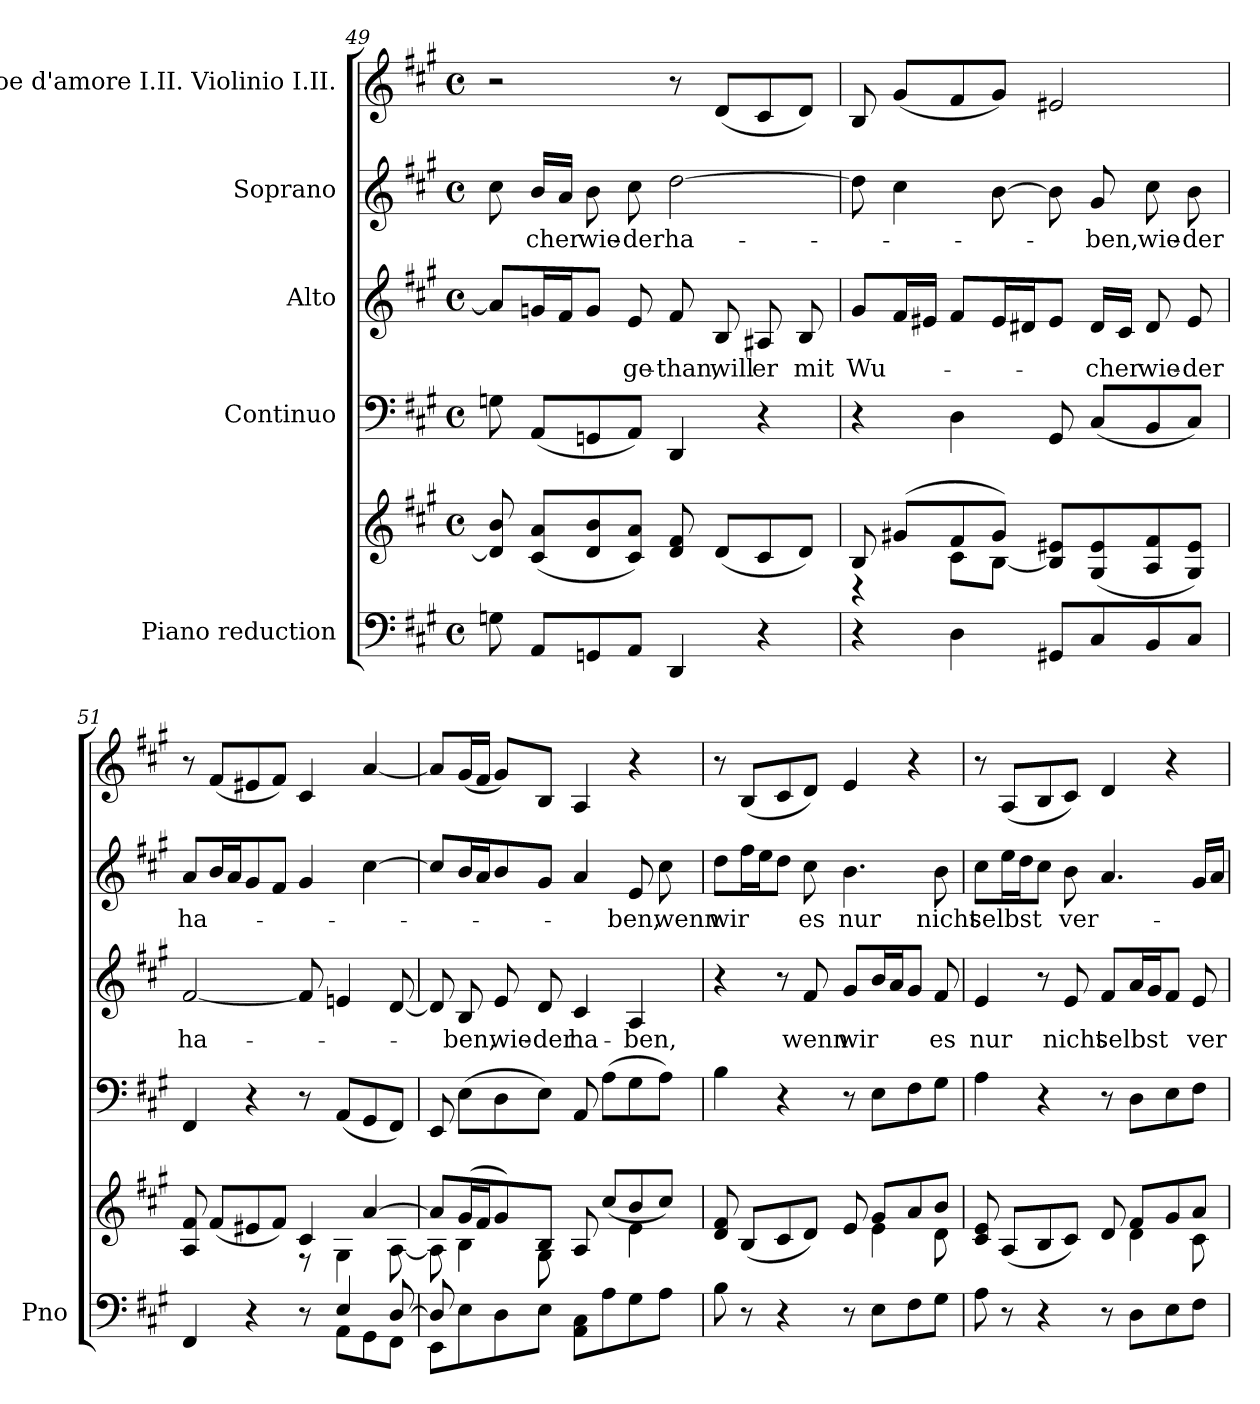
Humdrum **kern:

**kern	**kern	**kern	**kern	**text	**kern	**text	**kern
*part5	*part5	*part4	*part3	*part3	*part2	*part2	*part1
*staff6	*staff5	*staff4	*staff3	*staff3	*staff2	*staff2	*staff1
*I"Piano reduction	*	*I"Continuo	*I"Alto	*	*I"Soprano	*	*I"Oboe d'amore I.II. Violinio I.II.
*I'Pno	*	*	*	*	*	*	*
*clefF4	*clefG2	*clefF4	*clefG2	*	*clefG2	*	*clefG2
*k[f#c#g#]	*k[f#c#g#]	*k[f#c#g#]	*k[f#c#g#]	*	*k[f#c#g#]	*	*k[f#c#g#]
*M4/4	*M4/4	*M4/4	*M4/4	*	*M4/4	*	*M4/4
*met(c)	*met(c)	*met(c)	*met(c)	*	*met(c)	*	*met(c)
=49	=49	=49	=49	=49	=49	=49	=49
8Gn\	8d/] 8b/	8Gn\	8a/L]	.	8cc#\	.	2r
!	!	!	!	!	!	!LO:LY:b	!
8AA/L	(8c#/ 8a/L	(8AA/L	16gn/L	.	16b/LL	-cher	.
.	.	.	16f#/J	.	16a/JJ	.	.
!	!	!	!	!	!	!LO:LY:b	!
8GGn/	8d/ 8b/	8GGn/	8g/J	.	8b\	wie-	.
!	!	!	!	!LO:LY:b	!	!LO:LY:b	!
8AA/J	8c#/ 8a/J)	8AA/J)	8e/	-ge-	8cc#\	-der	.
!	!	!	!	!LO:LY:b	!	!LO:LY:b	!
4DD/	8d/ 8f#/	4DD/	8f#/	-than,	[2dd\	ha-	8r
!	!	!	!	!LO:LY:b	!	!	!
.	(8d/L	.	8B/	will	.	.	(8d/L
!	!	!	!	!LO:LY:b	!	!	!
4r	8c#/	4r	8A#X/	er	.	.	8c#/
!	!	!	!	!LO:LY:b	!	!	!
.	8d/J)	.	8B/	mit	.	.	8d/J)
!!LO:PB:g=z
=50	=50	=50	=50	=50	=50	=50	=50
*	*^	*	*	*	*	*	*
!	!	!	!	!	!LO:LY:b	!	!	!
4r	8B/	4r	4r	8g#/L	Wu-	8dd\]	.	8B/
.	(8g#X/L	.	.	16f#/L	.	4cc#\	.	(8g#/L
.	.	.	.	16e#X/JJ	.	.	.	.
4D\	8f#/	8c#\L	4D\	8f#/L	.	.	.	8f#/
.	8g#/J)	[8B\J	.	16e#/L	.	[8b\	.	8g#/J)
.	.	.	.	16d#X/J	.	.	.	.
8GG#X/L	8B/] 8e#X/L	2ryy	8GG#/	8e#/J	.	8b\]	.	2e#X/
!	!	!	!	!	!LO:LY:b	!	!LO:LY:b	!
8C#/	(<8G#/ 8e#/	.	(8C#/L	16d#/LL	-cher	8g#/	-ben,	.
.	.	.	.	16c#/JJ	.	.	.	.
!	!	!	!	!	!LO:LY:b	!	!LO:LY:b	!
8BB/	8A/ 8f#/	.	8BB/	8d#/	wie-	8cc#\	wie-	.
!	!	!	!	!	!LO:LY:b	!	!LO:LY:b	!
8C#/J	8G#/ 8e#/J)	.	8C#/J)	8e#/	-der	8b\	-der	.
=51	=51	=51	=51	=51	=51	=51	=51	=51
*^	*	*	*	*	*	*	*	*
!	!	!	!	!	!	!LO:LY:b	!	!LO:LY:b	!
4FF#/	4ryy	8A/ 8f#/	2ryy	4FF#/	[2f#/	ha-	8a/L	ha-	8r
.	.	(<8f#/L	.	.	.	.	16b/L	.	(8f#/L
.	.	.	.	.	.	.	16a/J	.	.
4r	4ryy	8e#X/	.	4r	.	.	8g#/	.	8e#X/
.	.	8f#/J)	.	.	.	.	8f#/J	.	8f#/J)
8r	8ryy	4c#/	8r	8r	8f#/]	.	4g#/	.	4c#/
4E/	8AA\L	.	4G#\	(8AA/L	4en/	.	.	.	.
.	8GG#\	[4a/	.	8GG#/	.	.	[4cc#\	.	[4a/
[8D/	8FF#\J	.	[8A\	8FF#/J)	[8d/	.	.	.	.
=52	=52	=52	=52	=52	=52	=52	=52	=52	=52
8D/]	8EE\L	8a/L]	8A\]	8EE/	8d/]	.	8cc#/L]	.	8a/L]
!	!	!	!	!	!	!LO:LY:b	!	!	!
8ryy	8E\	(16g#/L	4B\	(8E\L	8B/	ben,	16b/L	.	(16g#/L
.	.	16f#/J	.	.	.	.	16a/J	.	16f#/JJ
!	!	!	!	!	!	!LO:LY:b	!	!	!
4ryy	8D\	8g#/)	.	8D\	8e/	wie-	8b/	.	8g#/L)
!	!	!	!	!	!	!LO:LY:b	!	!	!
.	8E\J	8B/J	8G#\	8E\J)	8d/	-der	8g#/J	.	8B/J
!	!	!	!	!	!	!LO:LY:b	!	!	!
2ryy	8AA\ 8C#\L	8A/	8ryy	8AA/	4c#/	ha-	4a/	.	4A/
.	8A\	(8cc#/L	8ryy	(8A\L	.	.	.	.	.
!	!	!	!	!	!	!LO:LY:b	!	!LO:LY:b	!
.	8G#\	8b/	4e\	8G#\	4A/	-ben,	8e/	-ben,	4r
!	!	!	!	!	!	!	!	!LO:LY:b	!
.	8A\J	8cc#/J)	.	8A\J)	.	.	8cc#\	wenn	.
=53	=53	=53	=53	=53	=53	=53	=53	=53	=53
!	!	!	!	!	!	!	!	!LO:LY:b	!
*v	*v	*	*	*	*	*	*	*	*
8B\	8d/ 8f#/	2ryy	4B\	4r	.	8dd\L	-wir	8r
8r	(<8B/L	.	.	.	.	16ff#\L	.	(8B/L
.	.	.	.	.	.	16ee\J	.	.
4r	8c#/	.	4r	8r	.	8dd\J	.	8c#/
!	!	!	!	!	!LO:LY:b	!	!LO:LY:b	!
.	8d/J)	.	.	8f#/	wenn	8cc#\	es	8d/J)
!	!	!	!	!	!LO:LY:b	!	!LO:LY:b	!
8r	8e/	8ryy	8r	8g#/L	wir	4.b\	nur	4e/
8E\L	8g#/L	4e\	8E\L	16b/L	.	.	.	.
.	.	.	.	16a/J	.	.	.	.
8F#\	8a/	.	8F#\	8g#/J	.	.	.	4r
!	!	!	!	!	!LO:LY:b	!	!LO:LY:b	!
8G#\J	8b/J	8d\	8G#\J	8f#/	es	8b\	nicht	.
=54	=54	=54	=54	=54	=54	=54	=54	=54
!	!	!	!	!	!LO:LY:b	!	!LO:LY:b	!
8A\	8c#/ 8e/	2ryy	4A\	4e/	nur	8cc#\L	selbst	8r
8r	(<8A/L	.	.	.	.	16ee\L	.	(8A/L
.	.	.	.	.	.	16dd\J	.	.
4r	8B/	.	4r	8r	.	8cc#\J	.	8B/
!	!	!	!	!	!LO:LY:b	!	!LO:LY:b	!
.	8c#/J)	.	.	8e/	nicht	8b\	ver-	8c#/J)
!	!	!	!	!	!LO:LY:b	!	!	!
8r	8d/	8ryy	8r	8f#/L	selbst	4.a/	.	4d/
8D\L	8f#/L	4d\	8D\L	16a/L	.	.	.	.
.	.	.	.	16g#/J	.	.	.	.
8E\	8g#/	.	8E\	8f#/J	.	.	.	4r
!	!	!	!	!	!LO:LY:b	!	!	!
8F#\J	8a/J	8c#\	8F#\J	8e/	ver-	16g#/LL	.	.
.	.	.	.	.	.	16a/JJ	.	.
*	*v	*v	*	*	*	*	*	*
=	=	=	=	=	=	=	=
*-	*-	*-	*-	*-	*-	*-	*-
